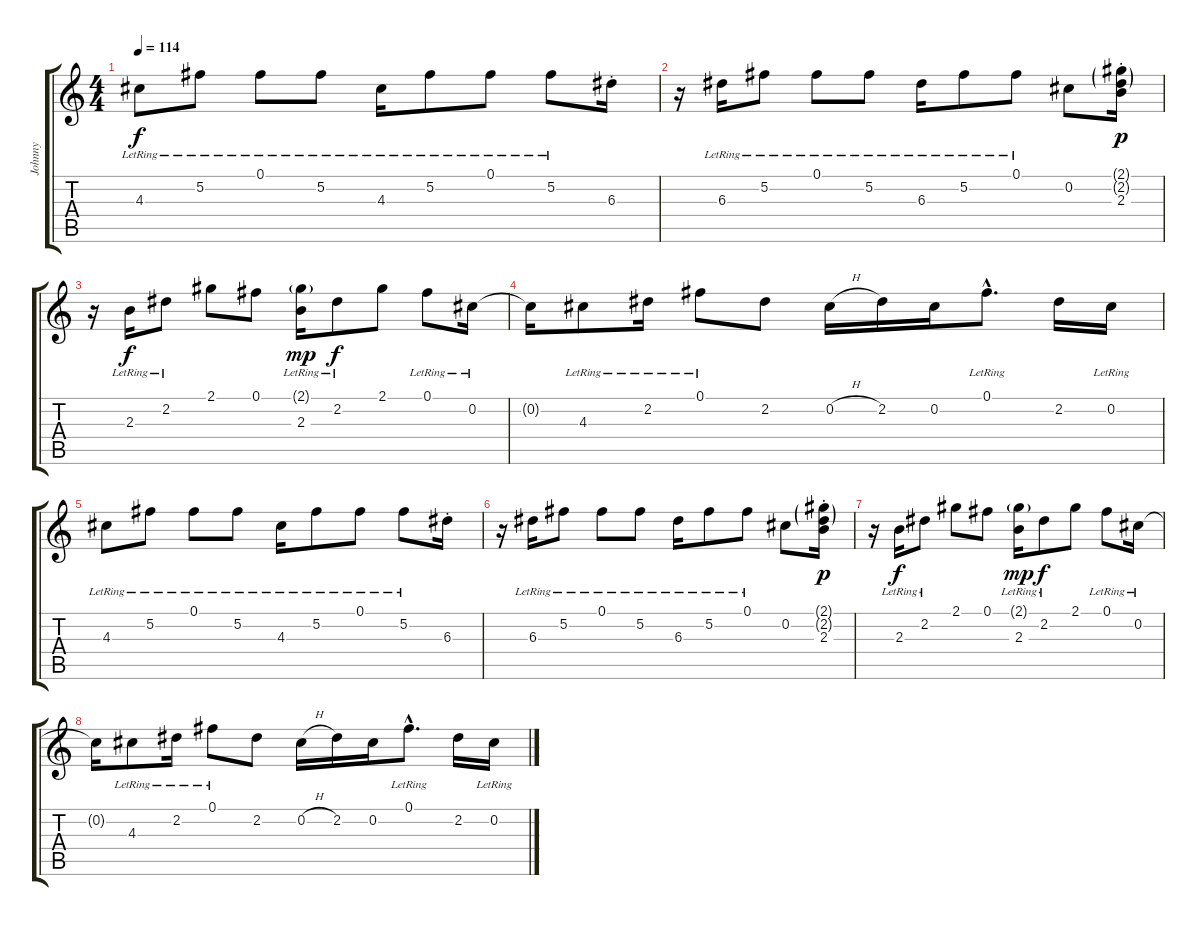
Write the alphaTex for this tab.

\track ("Johnny " "Johnny ") {instrument electricguitarclean}
\staff {score tabs}
\tuning (Gb4 Db4 A3 E3 B2 Gb2) {hide}
\ts (4 4)
\tempo 114
\clef g2
\ks c
4.3{lr}.8{dy f volume 12} 5.2{lr}.8 0.1{lr}.8 5.2{lr}.8 4.3{lr}.16 5.2{lr}.8 0.1{lr}.8 5.2{lr}.8 6.3{st}.16 |
r.16 6.3{lr}.16 5.2{lr}.8 0.1{lr}.8 5.2{lr}.8 6.3{lr}.16 5.2{lr}.8 0.1{lr}.8 0.2.8 (2.1{g} 2.2{g} 2.3{st}).16{dy p} |
r.16 2.3{lr}.16{dy f} 2.2{lr}.8 2.1.8 0.1.8 (2.1{g lr} 2.3{lr}).16{dy mp} 2.2{lr}.8{dy f} 2.1.8 0.1{lr}.8 0.2{lr}.16 |
0.2{t}.16 4.3{lr}.8 2.2{lr}.16 0.1{lr}.8 2.2.8 0.2{h}.16 2.2.16 0.2.16 0.1{hac lr}.8{d} 2.2.16 0.2{lr}.16 |
4.3{lr}.8 5.2{lr}.8 0.1{lr}.8 5.2{lr}.8 4.3{lr}.16 5.2{lr}.8 0.1{lr}.8 5.2{lr}.8 6.3{st}.16 |
r.16 6.3{lr}.16 5.2{lr}.8 0.1{lr}.8 5.2{lr}.8 6.3{lr}.16 5.2{lr}.8 0.1{lr}.8 0.2.8 (2.1{g} 2.2{g} 2.3{st}).16{dy p} |
r.16 2.3{lr}.16{dy f} 2.2{lr}.8 2.1.8 0.1.8 (2.1{g lr} 2.3{lr}).16{dy mp} 2.2{lr}.8{dy f} 2.1.8 0.1{lr}.8 0.2{lr}.16 |
0.2{t}.16 4.3{lr}.8 2.2{lr}.16 0.1{lr}.8 2.2.8 0.2{h}.16 2.2.16 0.2.16 0.1{hac lr}.8{d} 2.2.16 0.2{lr}.16
